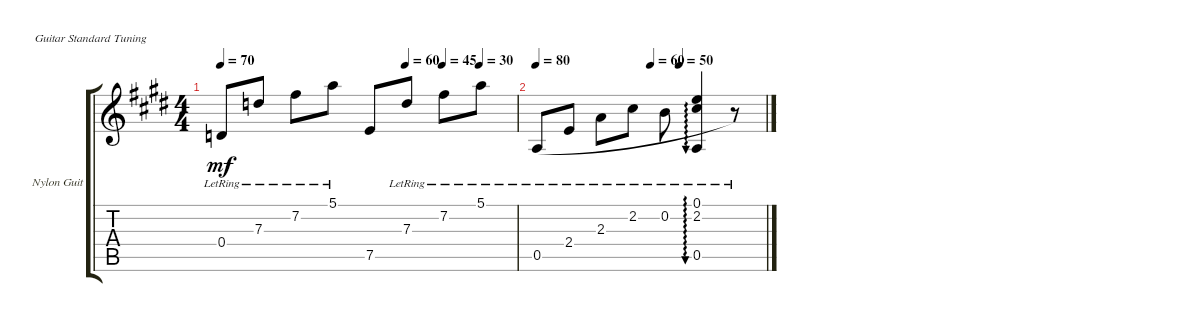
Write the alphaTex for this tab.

\defaultSystemsLayout 4
\bracketExtendMode groupsimilarinstruments
\firstSystemTrackNameOrientation horizontal
\otherSystemsTrackNameOrientation horizontal
\track ("Nylon Guitar" "Nylon Guit") {instrument acousticguitarnylon}
\staff {score tabs}
\tuning (E4 B3 G3 D3 A2 E2)
\ts (4 4)
\tempo 70
\tempo (60 0.625)
\tempo (45 0.75)
\tempo (30 0.875)
\clef g2
\ks e
0.4{lr}.8{dy mf} 7.3{lr}.8 7.2{lr}.8 5.1{lr}.8 7.5.8 7.3{lr}.8 7.2{lr}.8 5.1{lr}.8 |
\tempo 80
\tempo (60 0.5)
\tempo (50 0.625)
0.5{lr}.8{legatoorigin} 2.4{lr}.8{legatoorigin} 2.3{lr}.8{legatoorigin} 2.2{lr}.8{legatoorigin} 0.2{lr}.8{legatoorigin} (0.1{lr} 2.2 0.5).4{au 0 legatoorigin} r.8
